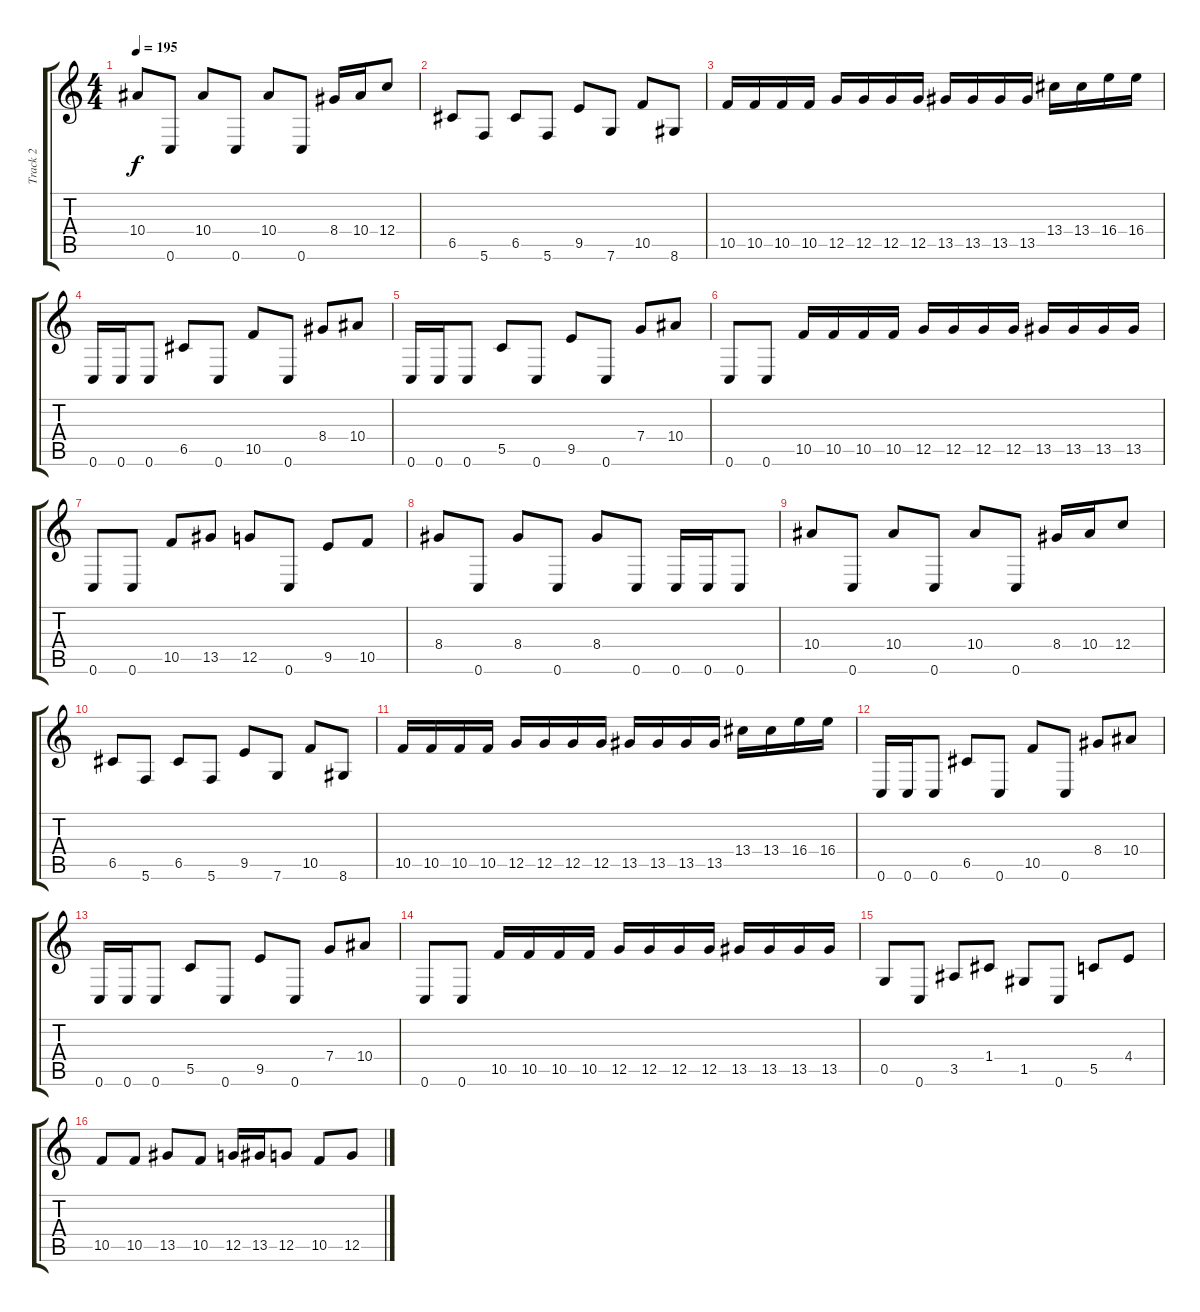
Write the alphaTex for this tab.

\track ("Track 2" "Track 2") {instrument distortionguitar}
\staff {score tabs}
\tuning (D4 A3 F3 C3 G2 C2) {hide}
\ts (4 4)
\tempo 195
\clef g2
\ks c
10.4.8{dy f} 0.6.8 10.4.8 0.6.8 10.4.8 0.6.8 8.4.16 10.4.16 12.4.8 |
6.5.8 5.6.8 6.5.8 5.6.8 9.5.8 7.6.8 10.5.8 8.6.8 |
10.5.16 10.5.16 10.5.16 10.5.16 12.5.16 12.5.16 12.5.16 12.5.16 13.5.16 13.5.16 13.5.16 13.5.16 13.4.16 13.4.16 16.4.16 16.4.16 |
0.6.16 0.6.16 0.6.8 6.5.8 0.6.8 10.5.8 0.6.8 8.4.8 10.4.8 |
0.6.16 0.6.16 0.6.8 5.5.8 0.6.8 9.5.8 0.6.8 7.4.8 10.4.8 |
0.6.8 0.6.8 10.5.16 10.5.16 10.5.16 10.5.16 12.5.16 12.5.16 12.5.16 12.5.16 13.5.16 13.5.16 13.5.16 13.5.16 |
0.6.8 0.6.8 10.5.8 13.5.8 12.5.8 0.6.8 9.5.8 10.5.8 |
8.4.8 0.6.8 8.4.8 0.6.8 8.4.8 0.6.8 0.6.16 0.6.16 0.6.8 |
10.4.8 0.6.8 10.4.8 0.6.8 10.4.8 0.6.8 8.4.16 10.4.16 12.4.8 |
6.5.8 5.6.8 6.5.8 5.6.8 9.5.8 7.6.8 10.5.8 8.6.8 |
10.5.16 10.5.16 10.5.16 10.5.16 12.5.16 12.5.16 12.5.16 12.5.16 13.5.16 13.5.16 13.5.16 13.5.16 13.4.16 13.4.16 16.4.16 16.4.16 |
0.6.16 0.6.16 0.6.8 6.5.8 0.6.8 10.5.8 0.6.8 8.4.8 10.4.8 |
0.6.16 0.6.16 0.6.8 5.5.8 0.6.8 9.5.8 0.6.8 7.4.8 10.4.8 |
0.6.8 0.6.8 10.5.16 10.5.16 10.5.16 10.5.16 12.5.16 12.5.16 12.5.16 12.5.16 13.5.16 13.5.16 13.5.16 13.5.16 |
0.5.8 0.6.8 3.5.8 1.4.8 1.5.8 0.6.8 5.5.8 4.4.8 |
10.5.8 10.5.8 13.5.8 10.5.8 12.5.16 13.5.16 12.5.8 10.5.8 12.5.8
